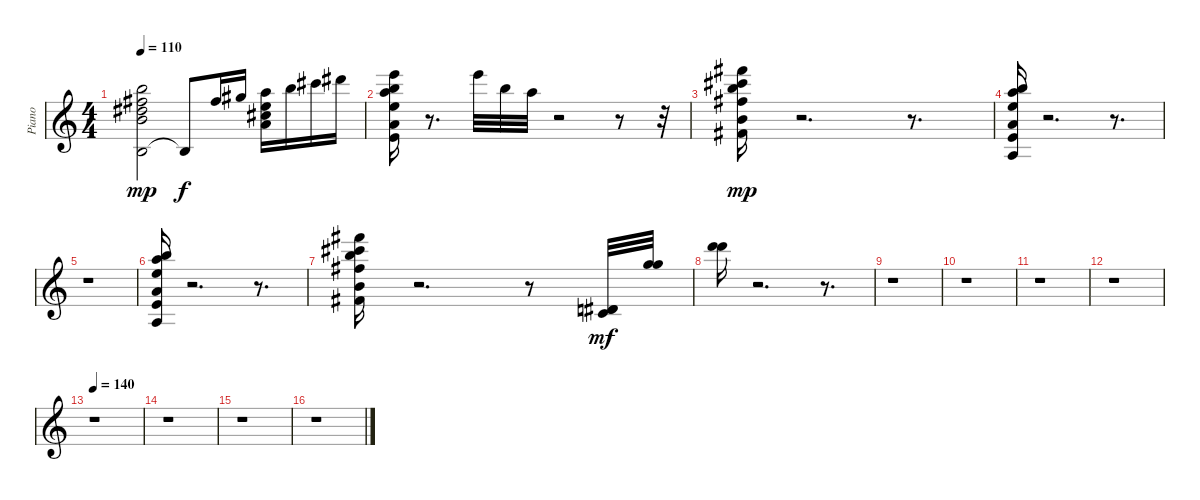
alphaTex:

\track ("Piano" "Piano") {instrument acousticgrandpiano}
\staff {score}
\tuning (E4 B3 G3 D3 A2 E2) {hide}
\ts (4 4)
\tempo 110
\clef g2
\ks c
(19.1 19.2 20.3 21.4 19.6).2{dy mp} 19.6{t}.8{dy f} 19.2.16 21.2.16 (17.1 17.2 18.3 19.4).16 19.1.16 21.1.16 23.1.16 |
(24.1 24.2 26.3 26.4 24.5 24.6).16 r.8{d} 24.1.32 24.2.32 22.2.32 r.2 r.8 r.32 |
(26.1 26.2 28.3 28.4 26.5 26.6).16{dy mp} r.2{d} r.8{d} |
(19.1 22.2 21.3 19.4 19.5 17.6).16 r.2{d} r.8{d} |
r.1 |
(19.1 22.2 21.3 19.4 19.5 17.6).16 r.2{d} r.8{d} |
(26.1 26.2 28.3 28.4 26.5 26.6).16 r.2{d} r.8 (4.2 7.3 10.4).32{dy mf} (20.2 24.3).32 |
(22.1 27.2).16 r.2{d} r.8{d} |
r.1 |
r.1 |
r.1 |
r.1 |
\tempo 140
r.1 |
r.1 |
r.1 |
r.1
